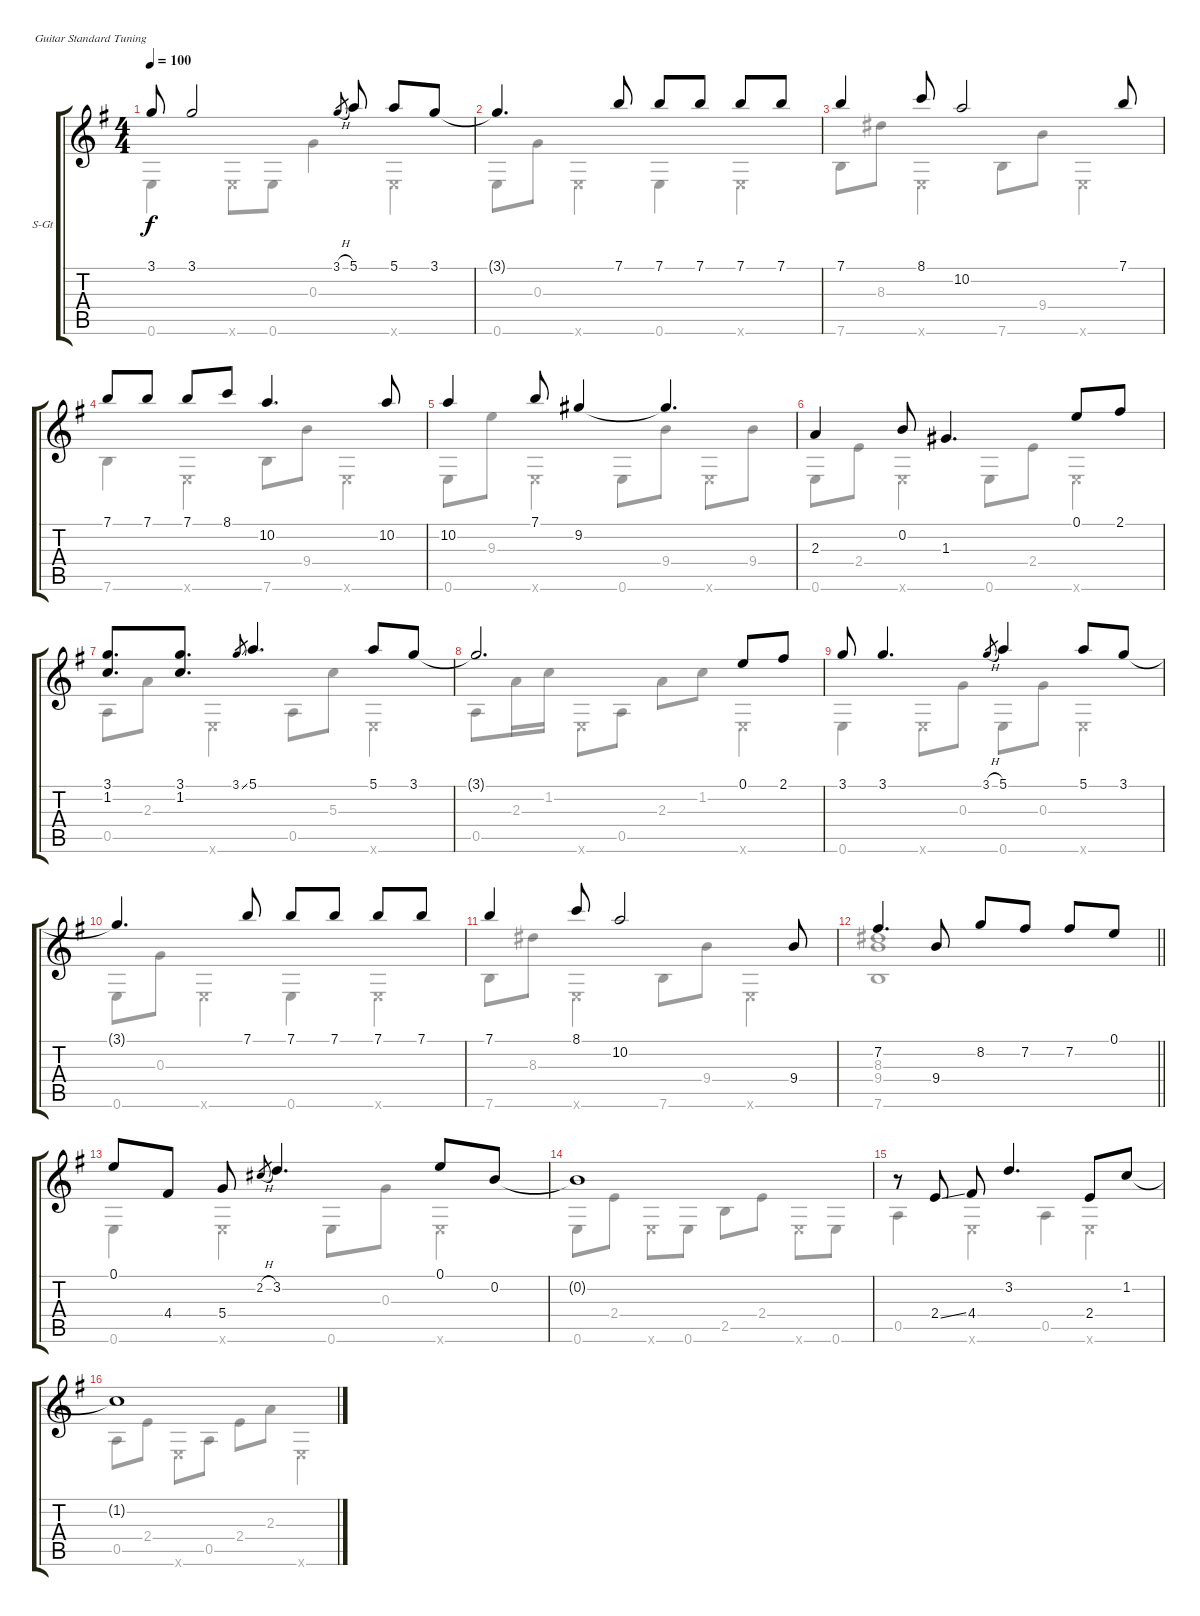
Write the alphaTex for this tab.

\defaultSystemsLayout 4
\bracketExtendMode groupsimilarinstruments
\firstSystemTrackNameOrientation horizontal
\otherSystemsTrackNameOrientation horizontal
\track ("Steel Guitar" "S-Gt") {instrument acousticguitarsteel}
\staff {score tabs}
\tuning (E4 B3 G3 D3 A2 E2)
\voice
\ts (4 4)
\tempo 100
\clef g2
\scale
0.374986
\ks g
3.1.8{dy f} 3.1.2 3.1{h}.8{gr} 5.1.8 5.1.8 3.1.8 |
\scale
0.30243 3.1{t}.4{d} 7.1.8 7.1.8 7.1.8 7.1.8 7.1.8 |
\scale
0.322462 7.1.4 8.1.8 10.2.2 7.1.8 |
\scale
0.363903 7.1.8 7.1.8 7.1.8 8.1.8 10.2.4{d} 10.2.8 |
\scale
0.318829 10.2.4 7.1.8 9.2.4 9.2{t}.4{d} |
\scale
0.317652 2.3.4 0.2.8 1.3.4{d} 0.1.8 2.1.8 |
\scale
0.40088 (3.1 1.2).8{d} (3.1 1.2).8{d} 3.1{ss}.8{gr} 5.1.4{d} 5.1.8 3.1.8 |
\scale
0.312118 3.1{t}.2{d} 0.1.8 2.1.8 |
\scale
0.286894 3.1.8 3.1.4{d} 3.1{h}.8{gr} 5.1.4 5.1.8 3.1.8 |
\scale
0.359181 3.1{t}.4{d} 7.1.8 7.1.8 7.1.8 7.1.8 7.1.8 |
\scale
0.335664 7.1.4 8.1.8 10.2.2 9.4.8 |
\scale
0.305057
\barLineRight lightlight
7.2.4{d} 9.4.8 8.2.8 7.2.8 7.2.8 0.1.8 |
\scale
0.594981 0.1.8 4.4.8 5.4.8 2.2{h}.8{gr} 3.2.4{d} 0.1.8 0.2.8 |
\scale
0.404957 0.2{t}.1 |
\scale
0.398496 r.8 2.4{ss}.8 4.4.8 3.2.4{d} 2.4.8 1.2.8 |
\scale
0.286806 1.2{t}.1
\voice
\clef g2
\ottava regular
\simile none
\scale
0.374986
\ks g
0.6.4{dy f} 0.6{x}.8 0.6.8 0.3.4 0.6{x}.4 |
\scale
0.30243 0.6.8 0.3.8 0.6{x}.4 0.6.4 0.6{x}.4 |
\scale
0.322462 7.6.8 8.3.8 0.6{x}.4 7.6.8 9.4.8 0.6{x}.4 |
\scale
0.363903 7.6.4 0.6{x}.4 7.6.8 9.4.8 0.6{x}.4 |
\scale
0.318829 0.6.8 9.3.8 0.6{x}.4 0.6.8 9.4.8 0.6{x}.8 9.4.8 |
\scale
0.317652 0.6.8 2.4.8 0.6{x}.4 0.6.8 2.4.8 0.6{x}.4 |
\scale
0.40088 0.5.8 2.3.8 0.6{x}.4 0.5.8 5.3.8 0.6{x}.4 |
\scale
0.312118 0.5.8 2.3.16 1.2.16 0.6{x}.8 0.5.8 2.3.8 1.2.8 0.6{x}.4 |
\scale
0.286894 0.6.4 0.6{x}.8 0.3.8 0.6.8 0.3.8 0.6{x}.4 |
\scale
0.359181 0.6.8 0.3.8 0.6{x}.4 0.6.4 0.6{x}.4 |
\scale
0.335664 7.6.8 8.3.8 0.6{x}.4 7.6.8 9.4.8 0.6{x}.4 |
\scale
0.305057
\barLineRight lightlight
(7.6 9.4 8.3).1 |
\scale
0.594981 0.6.4 0.6{x}.4 0.6.8 0.3.8 0.6{x}.4 |
\scale
0.404957 0.6.8 2.4.8 0.6{x}.8 0.6.8 2.5.8 2.4.8 0.6{x}.8 0.6.8 |
\scale
0.398496 0.5.4 0.6{x}.4 0.5.4 0.6{x}.4 |
\scale
0.286806 0.5.8 2.4.8 0.6{x}.8 0.5.8 2.4.8 2.3.8 0.6{x}.4
